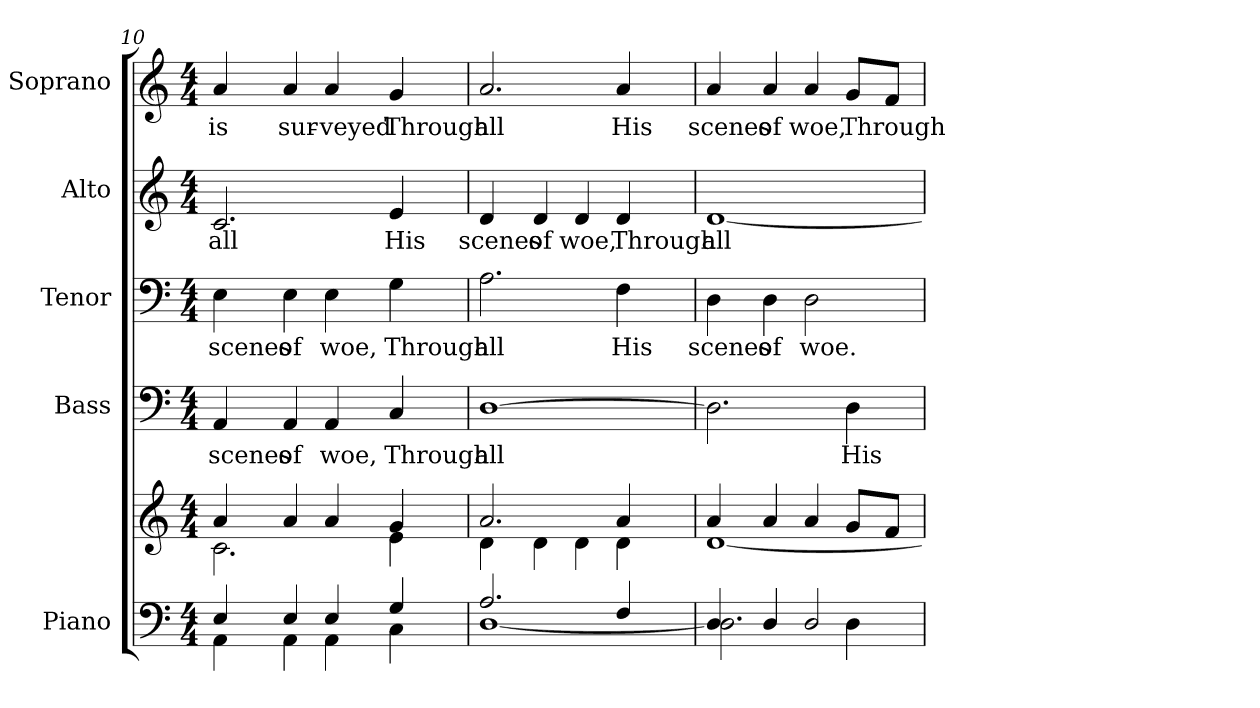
**kern	**kern	**kern	**text	**kern	**text	**kern	**text	**kern	**text
*part5	*part5	*part4	*part4	*part3	*part3	*part2	*part2	*part1	*part1
*staff6	*staff5	*staff4	*staff4	*staff3	*staff3	*staff2	*staff2	*staff1	*staff1
*I"Piano	*	*I"Bass	*	*I"Tenor	*	*I"Alto	*	*I"Soprano	*
*I'Pno.	*	*I'B.	*	*I'T.	*	*I'A.	*	*I'S.	*
*clefF4	*clefG2	*clefF4	*	*clefF4	*	*clefG2	*	*clefG2	*
*k[]	*k[]	*k[]	*	*k[]	*	*k[]	*	*k[]	*
*C:	*C:	*C:	*	*C:	*	*C:	*	*C:	*
*M4/4	*M4/4	*M4/4	*	*M4/4	*	*M4/4	*	*M4/4	*
=10	=10	=10	=10	=10	=10	=10	=10	=10	=10
*^	*^	*	*	*	*	*	*	*	*
!	!	!	!	!	!LO:LY:b:color=#000000	!	!	!	!	!	!
!	!	!	!	!	!	!	!LO:LY:b:color=#000000	!	!	!	!
!	!	!	!	!	!	!	!	!	!LO:LY:b:color=#000000	!	!
!	!	!	!	!	!	!	!	!	!	!	!LO:LY:b:color=#000000
4Ei/	4AAi\	4ai/	2.ci\	4AAi/	scenes	4Ei\	scenes	2.ci/	all	4ai/	is
!	!	!	!	!	!LO:LY:b:color=#000000	!	!	!	!	!	!
!	!	!	!	!	!	!	!LO:LY:b:color=#000000	!	!	!	!
!	!	!	!	!	!	!	!	!	!	!	!LO:LY:b:color=#000000
4Ei/	4AAi\	4ai/	.	4AAi/	of	4Ei\	of	.	.	4ai/	sur-
!	!	!	!	!	!LO:LY:b:color=#000000	!	!	!	!	!	!
!	!	!	!	!	!	!	!LO:LY:b:color=#000000	!	!	!	!
!	!	!	!	!	!	!	!	!	!	!	!LO:LY:b:color=#000000
4Ei/	4AAi\	4ai/	.	4AAi/	woe,	4Ei\	woe,	.	.	4ai/	-veyed
!	!	!	!	!	!LO:LY:b:color=#000000	!	!	!	!	!	!
!	!	!	!	!	!	!	!LO:LY:b:color=#000000	!	!	!	!
!	!	!	!	!	!	!	!	!	!LO:LY:b:color=#000000	!	!
!	!	!	!	!	!	!	!	!	!	!	!LO:LY:b:color=#000000
4Gi/	4Ci\	4gi/	4ei\	4Ci/	Through	4Gi\	Through	4ei/	His	4gi/	Through
=11	=11	=11	=11	=11	=11	=11	=11	=11	=11	=11	=11
!	!	!	!	!	!LO:LY:b:color=#000000	!	!	!	!	!	!
!	!	!	!	!	!	!	!LO:LY:b:color=#000000	!	!	!	!
!	!	!	!	!	!	!	!	!	!LO:LY:b:color=#000000	!	!
!	!	!	!	!	!	!	!	!	!	!	!LO:LY:b:color=#000000
2.Ai/	[<1Di	2.ai/	4di\	[>1Di	all	2.Ai\	all	4di/	scenes	2.ai/	all
!	!	!	!	!	!	!	!	!	!LO:LY:b:color=#000000	!	!
.	.	.	4di\	.	.	.	.	4di/	of	.	.
!	!	!	!	!	!	!	!	!	!LO:LY:b:color=#000000	!	!
.	.	.	4di\	.	.	.	.	4di/	woe,	.	.
!	!	!	!	!	!	!	!LO:LY:b:color=#000000	!	!	!	!
!	!	!	!	!	!	!	!	!	!LO:LY:b:color=#000000	!	!
!	!	!	!	!	!	!	!	!	!	!	!LO:LY:b:color=#000000
4Fi/	.	4ai/	4di\	.	.	4Fi\	His	4di/	Through	4ai/	His
=12	=12	=12	=12	=12	=12	=12	=12	=12	=12	=12	=12
!	!	!	!	!	!	!	!LO:LY:b:color=#000000	!	!	!	!
!	!	!	!	!	!	!	!	!	!LO:LY:b:color=#000000	!	!
!	!	!	!	!	!	!	!	!	!	!	!LO:LY:b:color=#000000
4Di/]	2.Di\	4ai/	[<1di	2.Di\]	.	4Di\	scenes	[<1di	all	4ai/	scenes
!	!	!	!	!	!	!	!LO:LY:b:color=#000000	!	!	!	!
!	!	!	!	!	!	!	!	!	!	!	!LO:LY:b:color=#000000
4Di/	.	4ai/	.	.	.	4Di\	of	.	.	4ai/	of
!	!	!	!	!	!	!	!LO:LY:b:color=#000000	!	!	!	!
!	!	!	!	!	!	!	!	!	!	!	!LO:LY:b:color=#000000
2Di/	.	4ai/	.	.	.	2Di\	woe.	.	.	4ai/	woe,
!	!	!	!	!	!LO:LY:b:color=#000000	!	!	!	!	!	!
!	!	!	!	!	!	!	!	!	!	!	!LO:LY:b:color=#000000
.	4Di\	8gi/L	.	4Di\	His	.	.	.	.	8gi/L	Through
.	.	8fi/J	.	.	.	.	.	.	.	8fi/J	.
*v	*v	*	*	*	*	*	*	*	*	*	*
*	*v	*v	*	*	*	*	*	*	*	*
=	=	=	=	=	=	=	=	=	=
*-	*-	*-	*-	*-	*-	*-	*-	*-	*-
